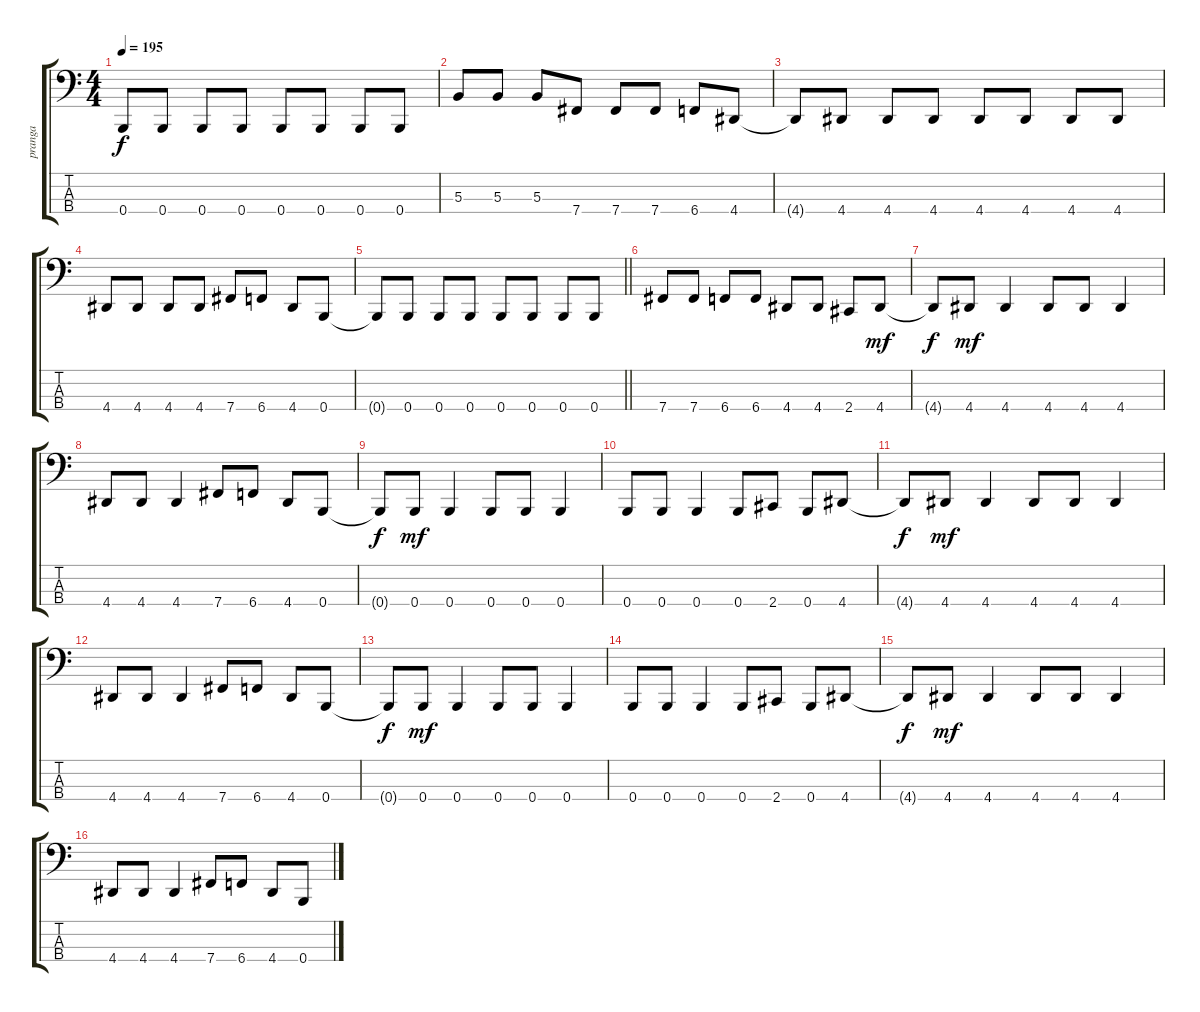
\track ("pranga" "pranga") {instrument electricbasspick}
\staff {score tabs}
\tuning (E2 B1 Gb1 B0) {hide}
\ts (4 4)
\tempo 195
\clef f4
\ks c
0.4{t}.8{dy f} 0.4.8 0.4.8 0.4.8 0.4.8 0.4.8 0.4.8 0.4.8 |
5.3.8 5.3.8 5.3.8 7.4.8 7.4.8 7.4.8 6.4.8 4.4.8 |
4.4{t}.8 4.4.8 4.4.8 4.4.8 4.4.8 4.4.8 4.4.8 4.4.8 |
4.4.8 4.4.8 4.4.8 4.4.8 7.4.8 6.4.8 4.4.8 0.4.8 |
\barLineRight lightlight
0.4{t}.8 0.4.8 0.4.8 0.4.8 0.4.8 0.4.8 0.4.8 0.4.8 |
\section ("" "")
7.4.8 7.4.8 6.4.8 6.4.8 4.4.8 4.4.8 2.4.8 4.4.8{dy mf} |
4.4{t}.8{dy f} 4.4.8{dy mf} 4.4.4 4.4.8 4.4.8 4.4.4 |
4.4.8 4.4.8 4.4.4 7.4.8 6.4.8 4.4.8 0.4.8 |
0.4{t}.8{dy f} 0.4.8{dy mf} 0.4.4 0.4.8 0.4.8 0.4.4 |
0.4.8 0.4.8 0.4.4 0.4.8 2.4.8 0.4.8 4.4.8 |
4.4{t}.8{dy f} 4.4.8{dy mf} 4.4.4 4.4.8 4.4.8 4.4.4 |
4.4.8 4.4.8 4.4.4 7.4.8 6.4.8 4.4.8 0.4.8 |
0.4{t}.8{dy f} 0.4.8{dy mf} 0.4.4 0.4.8 0.4.8 0.4.4 |
0.4.8 0.4.8 0.4.4 0.4.8 2.4.8 0.4.8 4.4.8 |
4.4{t}.8{dy f} 4.4.8{dy mf} 4.4.4 4.4.8 4.4.8 4.4.4 |
4.4.8 4.4.8 4.4.4 7.4.8 6.4.8 4.4.8 0.4.8
